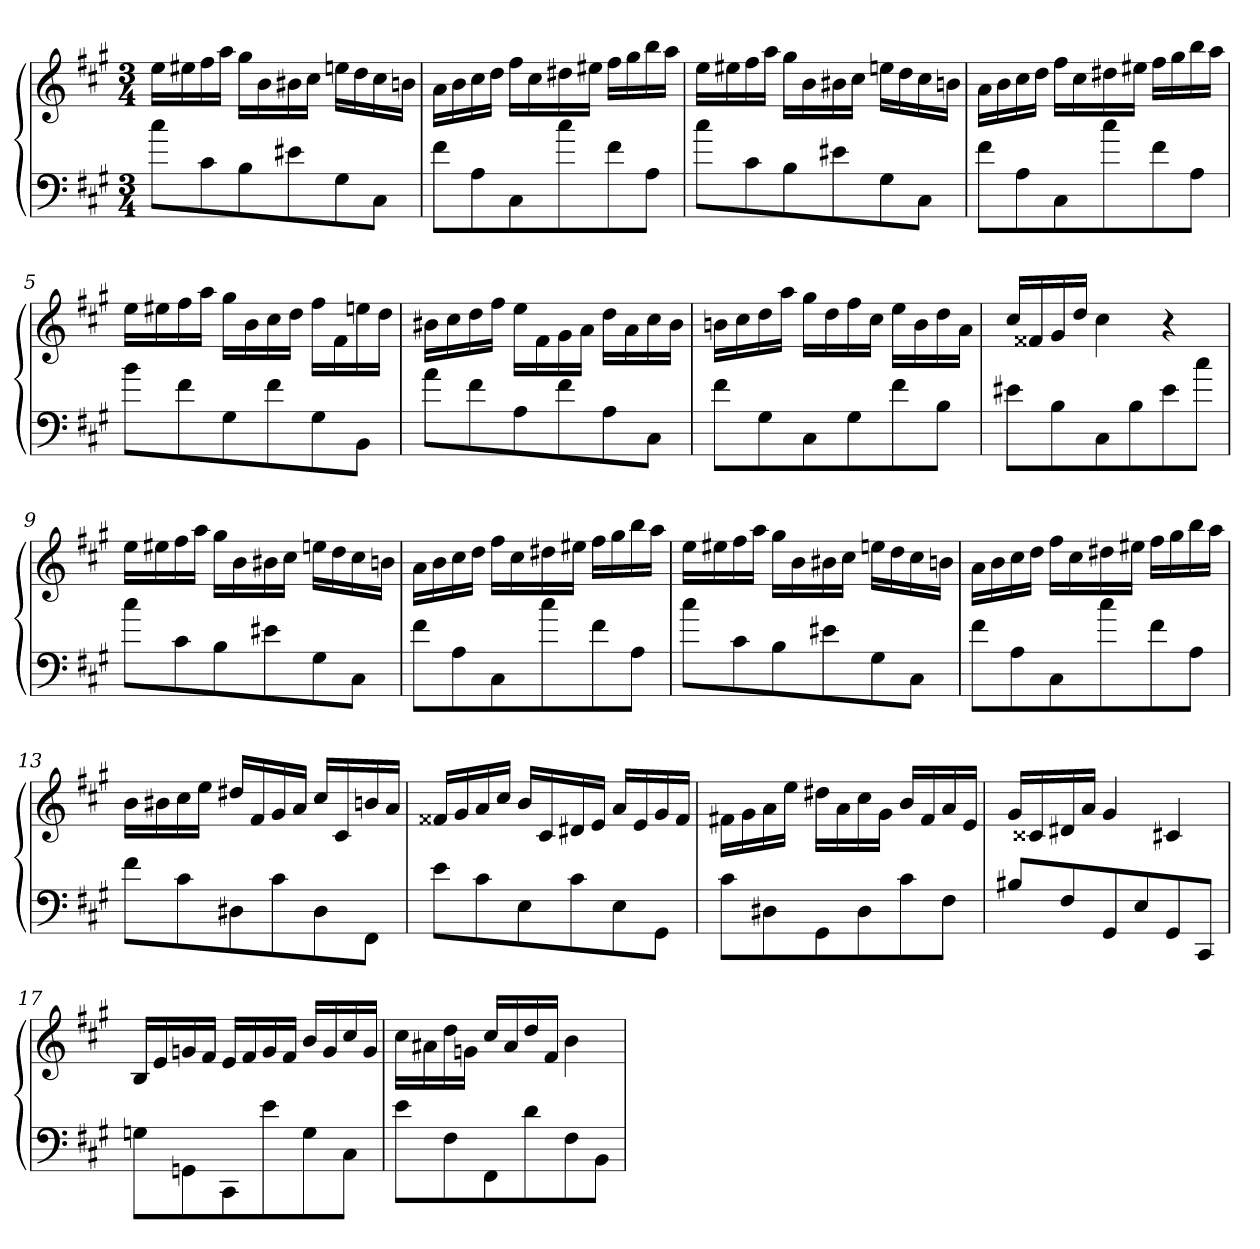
**kern	**kern
*part1	*part1
*staff2	*staff1
*clefF4	*clefG2
*k[f#c#g#]	*k[f#c#g#]
*f#:	*f#:
*M3/4	*M3/4
=1	=1
8cc#L	16eeLL
.	16ee#X
8c#	16ff#
.	16aaJJ
8B	16gg#LL
.	16b
8e#X	16b#X
.	16cc#JJ
8G#	16eenLL
.	16dd
8C#J	16cc#
.	16bnJJ
=2	=2
8f#L	16aLL
.	16b
8A	16cc#
.	16ddJJ
8C#	16ff#LL
.	16cc#
8cc#	16dd#X
.	16ee#XJJ
8f#	16ff#LL
.	16gg#
8AJ	16bb
.	16aaJJ
=3	=3
8cc#L	16eeLL
.	16ee#X
8c#	16ff#
.	16aaJJ
8B	16gg#LL
.	16b
8e#X	16b#X
.	16cc#JJ
8G#	16eenLL
.	16dd
8C#J	16cc#
.	16bnJJ
=4	=4
8f#L	16aLL
.	16b
8A	16cc#
.	16ddJJ
8C#	16ff#LL
.	16cc#
8cc#	16dd#X
.	16ee#XJJ
8f#	16ff#LL
.	16gg#
8AJ	16bb
.	16aaJJ
=5	=5
8bL	16eeLL
.	16ee#X
8f#	16ff#
.	16aaJJ
8G#	16gg#LL
.	16b
8f#	16cc#
.	16ddJJ
8G#	16ff#LL
.	16f#
8BBJ	16een
.	16ddJJ
=6	=6
8aL	16b#XLL
.	16cc#
8f#	16dd
.	16ff#JJ
8A	16eeLL
.	16f#
8f#	16g#
.	16aJJ
8A	16ddLL
.	16a
8C#J	16cc#
.	16b#JJ
=7	=7
8f#L	16bnLL
.	16cc#
8G#	16dd
.	16aaJJ
8C#	16gg#LL
.	16dd
8G#	16ff#
.	16cc#JJ
8f#	16eeLL
.	16b
8BJ	16dd
.	16aJJ
=8	=8
8e#XL	16cc#LL
.	16f##X
8B	16g#
.	16ddJJ
8C#	4cc#
8B	.
8e#	4r
8cc#J	.
=9	=9
8cc#L	16eeLL
.	16ee#X
8c#	16ff#
.	16aaJJ
8B	16gg#LL
.	16b
8e#X	16b#X
.	16cc#JJ
8G#	16eenLL
.	16dd
8C#J	16cc#
.	16bnJJ
=10	=10
8f#L	16aLL
.	16b
8A	16cc#
.	16ddJJ
8C#	16ff#LL
.	16cc#
8cc#	16dd#X
.	16ee#XJJ
8f#	16ff#LL
.	16gg#
8AJ	16bb
.	16aaJJ
=11	=11
8cc#L	16eeLL
.	16ee#X
8c#	16ff#
.	16aaJJ
8B	16gg#LL
.	16b
8e#X	16b#X
.	16cc#JJ
8G#	16eenLL
.	16dd
8C#J	16cc#
.	16bnJJ
=12	=12
8f#L	16aLL
.	16b
8A	16cc#
.	16ddJJ
8C#	16ff#LL
.	16cc#
8cc#	16dd#X
.	16ee#XJJ
8f#	16ff#LL
.	16gg#
8AJ	16bb
.	16aaJJ
=13	=13
8f#L	16bLL
.	16b#X
8c#	16cc#
.	16eeJJ
8D#X	16dd#XLL
.	16f#
8c#	16g#
.	16aJJ
8D#	16cc#LL
.	16c#
8FF#J	16bn
.	16aJJ
=14	=14
8eL	16f##XLL
.	16g#
8c#	16a
.	16cc#JJ
8E	16bLL
.	16c#
8c#	16d#X
.	16eJJ
8E	16aLL
.	16e
8GG#J	16g#
.	16f##JJ
=15	=15
8c#L	16f#XLL
.	16g#
8D#X	16a
.	16eeJJ
8GG#	16dd#XLL
.	16a
8D#	16cc#
.	16g#JJ
8c#	16bLL
.	16f#
8F#J	16a
.	16eJJ
=16	=16
8B#XL	16g#LL
.	16c##X
8F#	16d#X
.	16aJJ
8GG#	4g#
8E	.
8GG#	4c#X
8CC#J	.
=17	=17
8GnL	16BLL
.	16e
8GGn	16gn
.	16f#JJ
8CC#	16eLL
.	16f#
8e	16g
.	16f#JJ
8G	16bLL
.	16g
8C#J	16cc#
.	16gJJ
=18	=18
8eL	16cc#LL
.	16a#X
8F#	16dd
.	16gnJJ
8FF#	16cc#LL
.	16a#
8d	16dd
.	16f#JJ
8F#	4b
8BBJ	.
=	=
*-	*-
